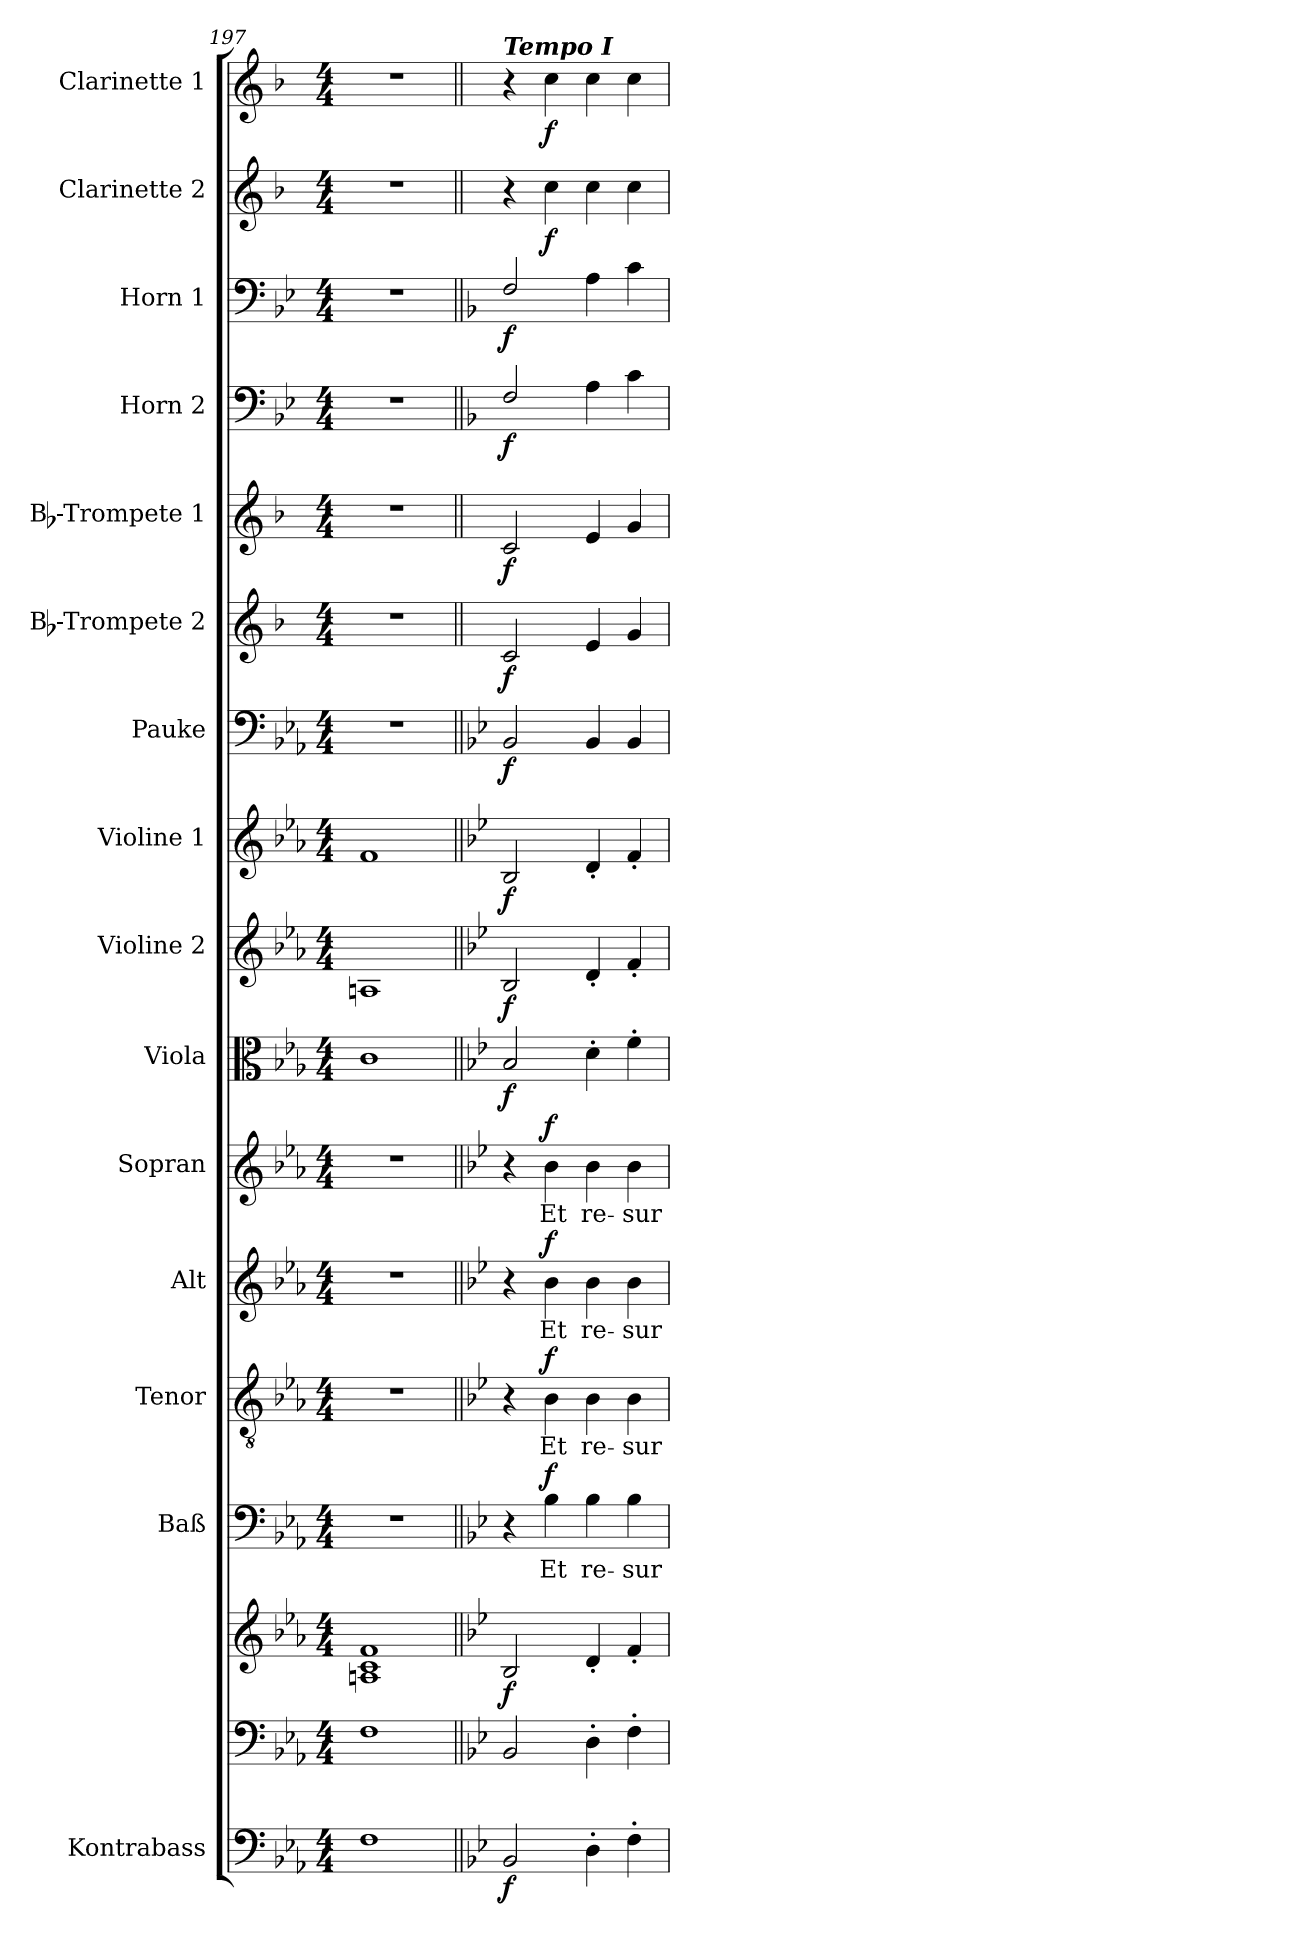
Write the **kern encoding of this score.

**kern	**dynam	**kern	**kern	**dynam	**kern	**text	**dynam	**kern	**text	**dynam	**kern	**text	**dynam	**kern	**text	**dynam	**kern	**dynam	**kern	**dynam	**kern	**dynam	**kern	**dynam	**kern	**dynam	**kern	**dynam	**kern	**dynam	**kern	**dynam	**kern	**dynam	**kern	**dynam
*part16	*part16	*part15	*part15	*part15	*part14	*part14	*part14	*part13	*part13	*part13	*part12	*part12	*part12	*part11	*part11	*part11	*part10	*part10	*part9	*part9	*part8	*part8	*part7	*part7	*part6	*part6	*part5	*part5	*part4	*part4	*part3	*part3	*part2	*part2	*part1	*part1
*staff17	*staff17	*staff16	*staff15	*staff15/16	*staff14	*staff14	*staff14	*staff13	*staff13	*staff13	*staff12	*staff12	*staff12	*staff11	*staff11	*staff11	*staff10	*staff10	*staff9	*staff9	*staff8	*staff8	*staff7	*staff7	*staff6	*staff6	*staff5	*staff5	*staff4	*staff4	*staff3	*staff3	*staff2	*staff2	*staff1	*staff1
*I"Kontrabass	*	*	*	*	*I"Baß	*	*	*I"Tenor	*	*	*I"Alt	*	*	*I"Sopran	*	*	*I"Viola	*	*I"Violine 2	*	*I"Violine 1	*	*I"Pauke	*	*I"Bb-Trompete 2	*	*I"Bb-Trompete 1	*	*I"Horn 2	*	*I"Horn 1	*	*I"Clarinette 2	*	*I"Clarinette 1	*
*I'Kb.	*	*	*	*	*I'Baß	*	*	*I'Ten	*	*	*I'Alt	*	*	*I'Sop	*	*	*I'Vla.	*	*I'Vln. 2	*	*I'Vln. 1	*	*I'Pk.	*	*I'Bb Trp. 2	*	*I'Bb Trp. 1	*	*I'Hrn. 2	*	*I'Hrn. 1	*	*I'Cl. 2	*	*I'Cl. 1	*
*clefF4	*	*clefF4	*clefG2	*	*clefF4	*	*	*clefGv2	*	*	*clefG2	*	*	*clefG2	*	*	*clefC3	*	*clefG2	*	*clefG2	*	*clefF4	*	*clefG2	*	*clefG2	*	*clefF4	*	*clefF4	*	*clefG2	*	*clefG2	*
*ITrd7c12	*	*	*	*	*	*	*	*	*	*	*	*	*	*	*	*	*	*	*	*	*	*	*	*	*ITrd1c2	*	*ITrd1c2	*	*ITrd4c7	*	*ITrd4c7	*	*ITrd1c2	*	*ITrd1c2	*
*k[b-e-a-]	*	*k[b-e-a-]	*k[b-e-a-]	*	*k[b-e-a-]	*	*	*k[b-e-a-]	*	*	*k[b-e-a-]	*	*	*k[b-e-a-]	*	*	*k[b-e-a-]	*	*k[b-e-a-]	*	*k[b-e-a-]	*	*k[b-e-a-]	*	*k[b-e-a-]	*	*k[b-e-a-]	*	*k[b-e-a-]	*	*k[b-e-a-]	*	*k[b-e-a-]	*	*k[b-e-a-]	*
*E-:	*	*E-:	*E-:	*	*E-:	*	*	*E-:	*	*	*E-:	*	*	*E-:	*	*	*E-:	*	*E-:	*	*E-:	*	*E-:	*	*E-:	*	*E-:	*	*E-:	*	*E-:	*	*E-:	*	*E-:	*
*M4/4	*	*M4/4	*M4/4	*	*M4/4	*	*	*M4/4	*	*	*M4/4	*	*	*M4/4	*	*	*M4/4	*	*M4/4	*	*M4/4	*	*M4/4	*	*M4/4	*	*M4/4	*	*M4/4	*	*M4/4	*	*M4/4	*	*M4/4	*
=197	=197	=197	=197	=197	=197	=197	=197	=197	=197	=197	=197	=197	=197	=197	=197	=197	=197	=197	=197	=197	=197	=197	=197	=197	=197	=197	=197	=197	=197	=197	=197	=197	=197	=197	=197	=197
1FF	.	1F	1An 1c 1f	.	1r	.	.	1r	.	.	1r	.	.	1r	.	.	1c	.	1An	.	1f	.	1r	.	1r	.	1r	.	1r	.	1r	.	1r	.	1r	.
=198||	=198||	=198||	=198||	=198||	=198||	=198||	=198||	=198||	=198||	=198||	=198||	=198||	=198||	=198||	=198||	=198||	=198||	=198||	=198||	=198||	=198||	=198||	=198||	=198||	=198||	=198||	=198||	=198||	=198||	=198||	=198||	=198||	=198||	=198||	=198||	=198||
*k[b-e-]	*	*k[b-e-]	*k[b-e-]	*	*k[b-e-]	*	*	*k[b-e-]	*	*	*k[b-e-]	*	*	*k[b-e-]	*	*	*k[b-e-]	*	*k[b-e-]	*	*k[b-e-]	*	*k[b-e-]	*	*k[b-e-]	*	*k[b-e-]	*	*k[b-e-]	*	*k[b-e-]	*	*k[b-e-]	*	*k[b-e-]	*
*B-:	*	*B-:	*B-:	*	*B-:	*	*	*B-:	*	*	*B-:	*	*	*B-:	*	*	*B-:	*	*B-:	*	*B-:	*	*B-:	*	*B-:	*	*B-:	*	*B-:	*	*B-:	*	*B-:	*	*B-:	*
!	!	!	!	!	!	!	!	!	!	!	!	!	!	!	!	!	!	!	!	!	!	!	!	!	!	!	!	!	!	!	!	!	!	!	!LO:TX:a:Bi:t=Tempo I	!
!	!LO:DY:b	!	!	!LO:DY:b	!	!	!	!	!	!	!	!	!	!	!	!	!	!LO:DY:b	!	!LO:DY:b	!	!LO:DY:b	!	!LO:DY:b	!	!LO:DY:b	!	!LO:DY:b	!	!LO:DY:b	!	!LO:DY:b	!	!	!	!
2BBB-/	f	2BB-/	2B-/	f	4r	.	.	4r	.	.	4r	.	.	4r	.	.	2B-/	f	2B-/	f	2B-/	f	2BB-/	f	2B-/	f	2B-/	f	2BB-/	f	2BB-/	f	4r	.	4r	.
!	!	!	!	!	!	!LO:LY:b	!LO:DY:a	!	!LO:LY:b	!LO:DY:a	!	!LO:LY:b	!LO:DY:a	!	!LO:LY:b	!LO:DY:a	!	!	!	!	!	!	!	!	!	!	!	!	!	!	!	!	!	!LO:DY:b	!	!LO:DY:b
.	.	.	.	.	4B-\	Et	f	4B-\	Et	f	4b-\	Et	f	4b-\	Et	f	.	.	.	.	.	.	.	.	.	.	.	.	.	.	.	.	4b-\	f	4b-\	f
!	!	!	!	!	!	!LO:LY:b	!	!	!LO:LY:b	!	!	!LO:LY:b	!	!	!LO:LY:b	!	!	!	!	!	!	!	!	!	!	!	!	!	!	!	!	!	!	!	!	!
4DD'>\	.	4D'>\	4d'</	.	4B-\	re-	.	4B-\	re-	.	4b-\	re-	.	4b-\	re-	.	4d'>\	.	4d'</	.	4d'</	.	4BB-/	.	4d/	.	4d/	.	4D\	.	4D\	.	4b-\	.	4b-\	.
!	!	!	!	!	!	!LO:LY:b	!	!	!LO:LY:b	!	!	!LO:LY:b	!	!	!LO:LY:b	!	!	!	!	!	!	!	!	!	!	!	!	!	!	!	!	!	!	!	!	!
4FF'>\	.	4F'>\	4f'</	.	4B-\	-sur-	.	4B-\	-sur-	.	4b-\	-sur-	.	4b-\	-sur-	.	4f'>\	.	4f'</	.	4f'</	.	4BB-/	.	4f/	.	4f/	.	4F\	.	4F\	.	4b-\	.	4b-\	.
=	=	=	=	=	=	=	=	=	=	=	=	=	=	=	=	=	=	=	=	=	=	=	=	=	=	=	=	=	=	=	=	=	=	=	=	=
*-	*-	*-	*-	*-	*-	*-	*-	*-	*-	*-	*-	*-	*-	*-	*-	*-	*-	*-	*-	*-	*-	*-	*-	*-	*-	*-	*-	*-	*-	*-	*-	*-	*-	*-	*-	*-
